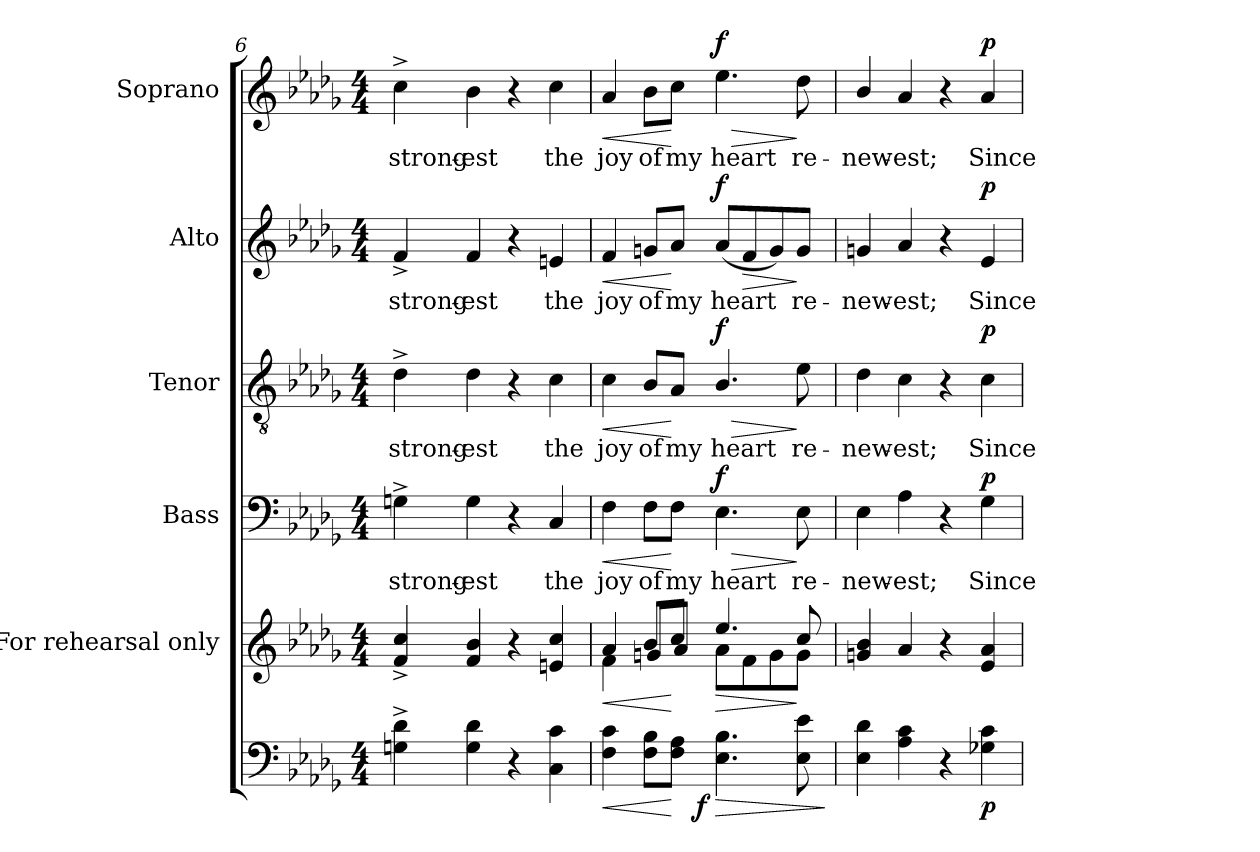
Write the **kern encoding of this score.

**kern	**dynam	**kern	**dynam	**kern	**text	**dynam	**kern	**text	**dynam	**kern	**text	**dynam	**kern	**text	**dynam
*part6	*part6	*part5	*part5	*part4	*part4	*part4	*part3	*part3	*part3	*part2	*part2	*part2	*part1	*part1	*part1
*staff6	*staff6	*staff5	*staff5	*staff4	*staff4	*staff4	*staff3	*staff3	*staff3	*staff2	*staff2	*staff2	*staff1	*staff1	*staff1
*	*	*I"For  rehearsal  only	*	*I"Bass	*	*	*I"Tenor	*	*	*I"Alto	*	*	*I"Soprano	*	*
*	*	*	*	*I'B	*	*	*I'T	*	*	*I'A	*	*	*I'S	*	*
*clefF4	*	*clefG2	*	*clefF4	*	*	*clefGv2	*	*	*clefG2	*	*	*clefG2	*	*
*	*	*	*	*	*	*	*ITrd7c12	*	*	*	*	*	*	*	*
*k[b-e-a-d-g-]	*	*k[b-e-a-d-g-]	*	*k[b-e-a-d-g-]	*	*	*k[b-e-a-d-g-]	*	*	*k[b-e-a-d-g-]	*	*	*k[b-e-a-d-g-]	*	*
*D-:	*	*D-:	*	*D-:	*	*	*D-:	*	*	*D-:	*	*	*D-:	*	*
*M4/4	*	*M4/4	*	*M4/4	*	*	*M4/4	*	*	*M4/4	*	*	*M4/4	*	*
=6	=6	=6	=6	=6	=6	=6	=6	=6	=6	=6	=6	=6	=6	=6	=6
!	!	!	!	!	!LO:LY:b:color=#000000	!	!	!	!	!	!	!	!	!	!
!	!	!	!	!	!	!	!	!LO:LY:b:color=#000000	!	!	!	!	!	!	!
!	!	!	!	!	!	!	!	!	!	!	!LO:LY:b:color=#000000	!	!	!	!
!	!	!	!	!	!	!	!	!	!	!	!	!	!	!LO:LY:b:color=#000000	!
4Gni\^ 4d-i^	.	4fi/^ 4cci^	.	4Gn^i\	strong-	.	4D-^i\	strong-	.	4f^i/	strong-	.	4cc^i\	strong-	.
!	!	!	!	!	!LO:LY:b:color=#000000	!	!	!	!	!	!	!	!	!	!
!	!	!	!	!	!	!	!	!LO:LY:b:color=#000000	!	!	!	!	!	!	!
!	!	!	!	!	!	!	!	!	!	!	!LO:LY:b:color=#000000	!	!	!	!
!	!	!	!	!	!	!	!	!	!	!	!	!	!	!LO:LY:b:color=#000000	!
4Gi\ 4d-i	.	4fi/ 4b-i	.	4Gi\	-est	.	4D-i\	-est	.	4fi/	-est	.	4b-i\	-est	.
4r	.	4r	.	4r	.	.	4r	.	.	4r	.	.	4r	.	.
!	!	!	!	!	!LO:LY:b:color=#000000	!	!	!	!	!	!	!	!	!	!
!	!	!	!	!	!	!	!	!LO:LY:b:color=#000000	!	!	!	!	!	!	!
!	!	!	!	!	!	!	!	!	!	!	!LO:LY:b:color=#000000	!	!	!	!
!	!	!	!	!	!	!	!	!	!	!	!	!	!	!LO:LY:b:color=#000000	!
4Ci\ 4ci	.	4eni/ 4cci	.	4Ci/	the	.	4Ci\	the	.	4eni/	the	.	4cci\	the	.
!!LO:PB:g=z
=7	=7	=7	=7	=7	=7	=7	=7	=7	=7	=7	=7	=7	=7	=7	=7
!	!LO:HP:b	!	!LO:HP:b	!	!	!	!	!	!	!	!	!	!	!	!
*	*	*^	*	*	*	*	*	*	*	*	*	*	*	*	*
!	!	!	!	!	!	!LO:LY:b:color=#000000	!LO:HP:b	!	!	!	!	!	!	!	!	!
!	!	!	!	!	!	!	!	!	!LO:LY:b:color=#000000	!LO:HP:b	!	!	!	!	!	!
!	!	!	!	!	!	!	!	!	!	!	!	!LO:LY:b:color=#000000	!LO:HP:b	!	!	!
!	!	!	!	!	!	!	!	!	!	!	!	!	!	!	!LO:LY:b:color=#000000	!LO:HP:b
*^	*	*	*	*	*	*	*	*	*	*	*	*	*	*	*	*
4Fi\ 4ci	4ryy	<	4a-i/	4fi\	<	4Fi\	joy	<	4Ci\	joy	<	4fi/	joy	<	4a-i/	joy	<
!	!	!	!	!	!	!	!LO:LY:b:color=#000000	!	!	!	!	!	!	!	!	!	!
!	!	!	!	!	!	!	!	!	!	!LO:LY:b:color=#000000	!	!	!	!	!	!	!
!	!	!	!	!	!	!	!	!	!	!	!	!	!LO:LY:b:color=#000000	!	!	!	!
!	!	!	!	!	!	!	!	!	!	!	!	!	!	!	!	!LO:LY:b:color=#000000	!
8Fi\ 8B-iL	8ryy	.	8b-i/L	8gni/L	.	8Fi\L	of	.	8BB-i/L	of	.	8gni/L	of	.	8b-i\L	of	.
!	!	!	!	!	!	!	!LO:LY:b:color=#000000	!	!	!	!	!	!	!	!	!	!
!	!	!	!	!	!	!	!	!	!	!LO:LY:b:color=#000000	!	!	!	!	!	!	!
!	!	!	!	!	!	!	!	!	!	!	!	!	!LO:LY:b:color=#000000	!	!	!	!
!	!	!	!	!	!	!	!	!	!	!	!	!	!	!	!	!LO:LY:b:color=#000000	!
8Fi\ 8A-iJ	32ryy	[	8cci/J	8a-i/J	[	8Fi\J	my	[	8AA-i/J	my	[	8a-i/J	my	[	8cci\J	my	[
.	64ryy	.	.	.	.	.	.	.	.	.	.	.	.	.	.	.	.
.	128ryy	.	.	.	.	.	.	.	.	.	.	.	.	.	.	.	.
.	512.ryy	.	.	.	.	.	.	.	.	.	.	.	.	.	.	.	.
.	2ryy	f	.	.	.	.	.	.	.	.	.	.	.	.	.	.	.
!	!	!LO:HP:b	!	!	!LO:HP:b	!	!	!	!	!	!	!	!	!	!	!	!
!	!	!	!	!	!	!	!LO:LY:b:color=#000000	!LO:HP:b	!	!	!	!	!	!	!	!	!
!	!	!	!	!	!	!	!	!	!	!LO:LY:b:color=#000000	!LO:HP:b	!	!	!	!	!	!
!	!	!	!	!	!	!	!	!	!	!	!	!	!LO:LY:b:color=#000000	!	!	!	!
!	!	!	!	!	!	!	!	!	!	!	!	!	!	!	!	!LO:LY:b:color=#000000	!LO:HP:b
4.E-i\ 4.B-i	.	>	4.ee-i/	8a-i\L	>	4.E-i\	heart	> f	4.BB-i/	heart	> f	(8a-i/L	heart	f	4.ee-i\	heart	> f
!	!	!	!	!	!	!	!	!	!	!	!	!	!	!LO:HP:b	!	!	!
.	.	.	.	8fi\	.	.	.	.	.	.	.	8fi/	.	>	.	.	.
.	.	.	.	8gi\	.	.	.	.	.	.	.	8gi/)	.	.	.	.	.
!	!	!	!	!	!	!	!LO:LY:b:color=#000000	!	!	!	!	!	!	!	!	!	!
!	!	!	!	!	!	!	!	!	!	!LO:LY:b:color=#000000	!	!	!	!	!	!	!
!	!	!	!	!	!	!	!	!	!	!	!	!	!LO:LY:b:color=#000000	!	!	!	!
!	!	!	!	!	!	!	!	!	!	!	!	!	!	!	!	!LO:LY:b:color=#000000	!
8E-i\ 8e-i	.	.	8cci/	8gi\J	]	8E-i\	re-	]	8E-i\	re-	]	8gi/J	re-	]	8dd-i\	re-	]
.	16ryy	.	.	.	.	.	.	.	.	.	.	.	.	.	.	.	.
.	256ryy	.	.	.	.	.	.	.	.	.	.	.	.	.	.	.	.
.	1024ryy	.	.	.	.	.	.	.	.	.	.	.	.	.	.	.	.
*	*	*	*v	*v	*	*	*	*	*	*	*	*	*	*	*	*	*
.	.	]	.	.	.	.	.	.	.	.	.	.	.	.	.	.
*v	*v	*	*	*	*	*	*	*	*	*	*	*	*	*	*	*
=8	=8	=8	=8	=8	=8	=8	=8	=8	=8	=8	=8	=8	=8	=8	=8
*^	*	*	*	*	*	*	*	*	*	*	*	*	*	*	*
!	!	!	!	!	!	!LO:LY:b:color=#000000	!	!	!	!	!	!	!	!	!	!
*v	*v	*	*	*	*	*	*	*	*	*	*	*	*	*	*	*
*^	*	*	*	*	*	*	*	*	*	*	*	*	*	*	*
!	!	!	!	!	!	!	!	!	!LO:LY:b:color=#000000	!	!	!	!	!	!	!
*v	*v	*	*	*	*	*	*	*	*	*	*	*	*	*	*	*
*^	*	*	*	*	*	*	*	*	*	*	*	*	*	*	*
!	!	!	!	!	!	!	!	!	!	!	!	!LO:LY:b:color=#000000	!	!	!	!
*v	*v	*	*	*	*	*	*	*	*	*	*	*	*	*	*	*
*^	*	*	*	*	*	*	*	*	*	*	*	*	*	*	*
!	!	!	!	!	!	!	!	!	!	!	!	!	!	!	!LO:LY:b:color=#000000	!
*v	*v	*	*	*	*	*	*	*	*	*	*	*	*	*	*	*
4E-i\ 4d-i	.	4gni/ 4b-i	.	4E-i\	-new-	.	4D-i\	-new-	.	4gni/	-new-	.	4b-i/	-new-	.
!	!	!	!	!	!LO:LY:b:color=#000000	!	!	!	!	!	!	!	!	!	!
!	!	!	!	!	!	!	!	!LO:LY:b:color=#000000	!	!	!	!	!	!	!
!	!	!	!	!	!	!	!	!	!	!	!LO:LY:b:color=#000000	!	!	!	!
!	!	!	!	!	!	!	!	!	!	!	!	!	!	!LO:LY:b:color=#000000	!
4A-i\ 4ci	.	4a-i/	.	4A-i\	-est;	.	4Ci\	-est;	.	4a-i/	-est;	.	4a-i/	-est;	.
4r	.	4r	.	4r	.	.	4r	.	.	4r	.	.	4r	.	.
!	!	!	!	!	!LO:LY:b:color=#000000	!	!	!	!	!	!	!	!	!	!
!	!	!	!	!	!	!	!	!LO:LY:b:color=#000000	!	!	!	!	!	!	!
!	!	!	!	!	!	!	!	!	!	!	!LO:LY:b:color=#000000	!	!	!	!
!	!	!	!	!	!	!	!	!	!	!	!	!	!	!LO:LY:b:color=#000000	!
4G-Xi\ 4ci	p	4e-i/ 4a-i	.	4G-i\	Since	p	4Ci\	Since	p	4e-i/	Since	p	4a-i/	Since	p
=	=	=	=	=	=	=	=	=	=	=	=	=	=	=	=
*-	*-	*-	*-	*-	*-	*-	*-	*-	*-	*-	*-	*-	*-	*-	*-
